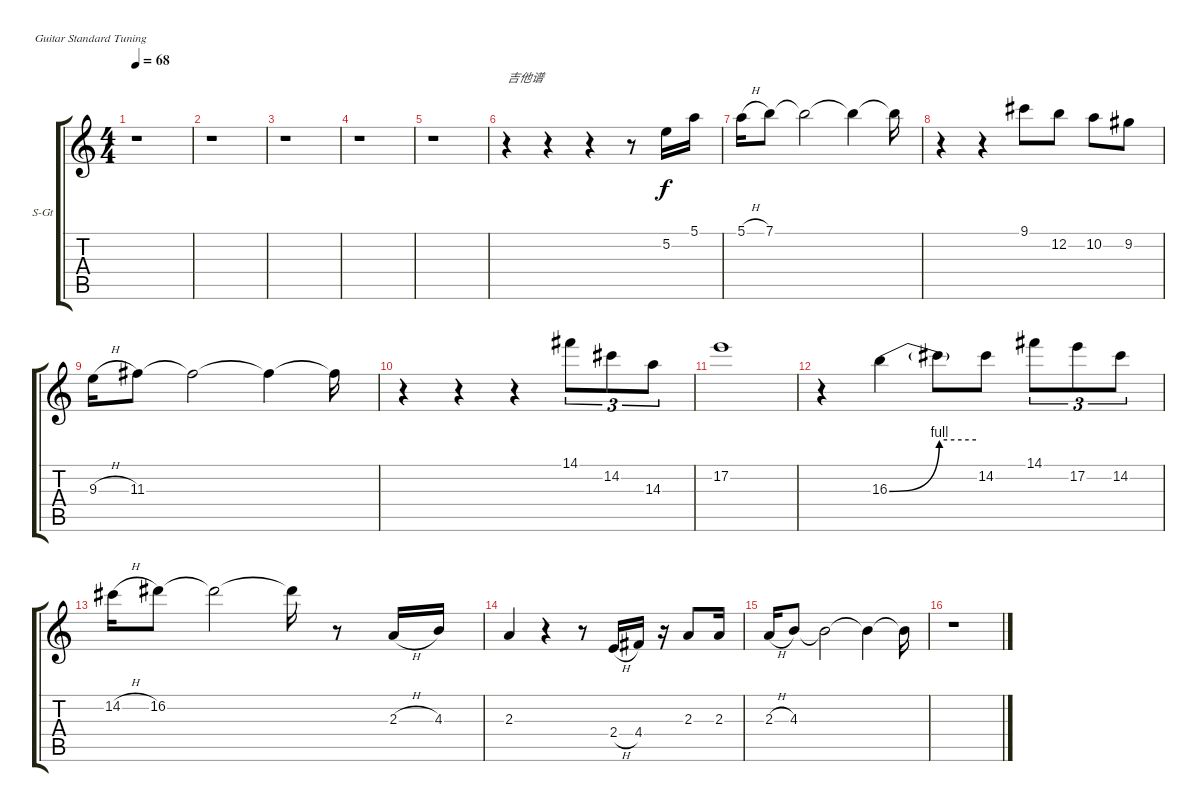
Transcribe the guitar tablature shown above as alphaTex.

\bracketExtendMode groupsimilarinstruments
\firstSystemTrackNameOrientation horizontal
\otherSystemsTrackNameOrientation horizontal
\track ("黄家驹(solo)" "S-Gt") {instrument acousticguitarsteel}
\staff {score tabs}
\tuning (E4 B3 G3 D3 A2 E2)
\ts (4 4)
\beaming (8 2 2 2 2)
\tempo 68
\clef g2
\ks c
r.1{dy f instrument acousticguitarsteel} |
r.1 |
r.1 |
r.1 |
r.1 |
r.4{txt "吉他谱"} r.4 r.4 r.8 5.2.16 5.1.16 |
5.1{h}.16 7.1.8 7.1{t}.2 7.1{t}.4 7.1{t}.16 |
r.4 r.4 9.1.8 12.2.8 10.2.8 9.2.8 |
9.3{h}.16 11.3.8 11.3{t}.2 11.3{t}.4 11.3{t}.16 |
r.4 r.4 r.4 14.1.8{tu (3 2)} 14.2.8{tu (3 2)} 14.3.8{tu (3 2)} |
17.2.1 |
r.4 16.3{be (bend 0 0 60 4)}.4 16.3{be (hold 0 4 60 4) t}.8 14.2.8 14.1.8{tu (3 2)} 17.2.8{tu (3 2)} 14.2.8{tu (3 2)} |
14.2{h}.16 16.2.8 16.2{t}.2 16.2{t}.16 r.8 2.3{h}.16 4.3.16 |
2.3.4 r.4 r.8 2.4{h}.16 4.4.16 r.16 2.3.8 2.3.16 |
2.3{h}.16 4.3.8 4.3{t}.2 4.3{t}.4 4.3{t}.16 |
r.1
